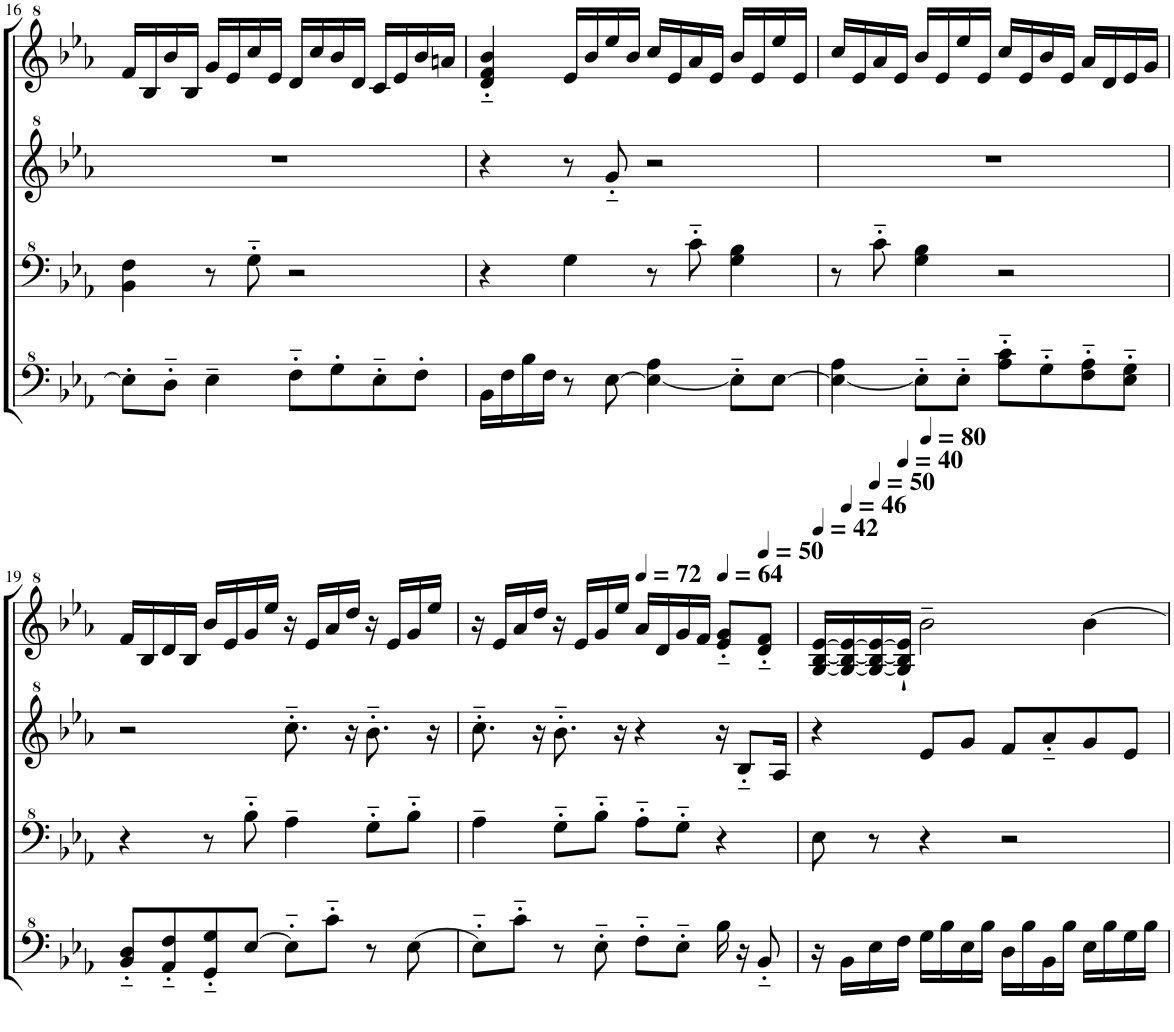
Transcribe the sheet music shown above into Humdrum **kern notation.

**kern	**kern	**kern	**kern
*part1	*part1	*part1	*part1
*staff4	*staff3	*staff2	*staff1
*I"Model III	*	*	*
!!LO:PB:g=z
*clefF^4	*clefF^4	*clefG^2	*clefG^2
*k[b-e-a-]	*k[b-e-a-]	*k[b-e-a-]	*k[b-e-a-]
*M4/4	*M4/4	*M4/4	*M4/4
*met(c)	*met(c)	*met(c)	*met(c)
=16	=16	=16	=16
8e-'\L]	4B-\ 4f\	1r	16ff/LL
.	.	.	16b-/
8d'~\J	.	.	16bb-/
.	.	.	16b-/JJ
4e-~\	8r	.	16gg/LL
.	.	.	16ee-/
.	8g'~\	.	16ccc/
.	.	.	16ee-/JJ
8f'~\L	2r	.	16dd/LL
.	.	.	16ccc/
8g'\	.	.	16bb-/
.	.	.	16dd/JJ
8e-'~\	.	.	16cc/LL
.	.	.	16ee-/
8f'\J	.	.	16bb-/
.	.	.	16aan/JJ
=17	=17	=17	=17
16B-\LL	4r	4r	4dd/'~ 4ff/'~ 4bb-/'~
16f\	.	.	.
16b-\	.	.	.
16f\JJ	.	.	.
8r	4g\	8r	16ee-/LL
.	.	.	16bb-/
[8e-\	.	8gg'~/	16eee-/
.	.	.	16bb-/JJ
4e-\_ 4a-\	8r	2r	16ccc/LL
.	.	.	16ee-/
.	8cc'~\	.	16aa-/
.	.	.	16ee-/JJ
8e-'~\L]	4g\ 4b-\	.	16bb-/LL
.	.	.	16ee-/
[8e-\J	.	.	16eee-/
.	.	.	16ee-/JJ
=18	=18	=18	=18
4e-\_ 4a-\	8r	1r	16ccc/LL
.	.	.	16ee-/
.	8cc'~\	.	16aa-/
.	.	.	16ee-/JJ
8e-'~\L]	4g\ 4b-\	.	16bb-/LL
.	.	.	16ee-/
8e-'~\J	.	.	16eee-/
.	.	.	16ee-/JJ
8a-\'~ 8cc\'~L	2r	.	16ccc/LL
.	.	.	16ee-/
8g'~\	.	.	16bb-/
.	.	.	16ee-/JJ
8f\'~ 8a-\'~	.	.	16aa-/LL
.	.	.	16dd/
8e-\'~ 8g\'~J	.	.	16ee-/
.	.	.	16gg/JJ
!!LO:LB:g=z
=19	=19	=19	=19
8B-/'~ 8d/'~L	4r	2r	16ff/LL
.	.	.	16b-/
8A-/'~ 8f/'~	.	.	16dd/
.	.	.	16b-/JJ
8G/'~ 8g/'~	8r	.	16bb-/LL
.	.	.	16ee-/
[8e-/J	8b-'~\	.	16gg/
.	.	.	16eee-/JJ
8e-'~\L]	4a-~\	8.ccc'~\	16r
.	.	.	16ee-/LL
8cc'~\J	.	.	16aa-/
.	.	16r	16ddd/JJ
8r	8g'~\L	8.bb-'~\	16r
.	.	.	16ee-/LL
[8e-\	8b-'~\J	.	16gg/
.	.	16r	16eee-/JJ
=20	=20	=20	=20
8e-'~\L]	4a-~\	8.ccc'~\	16r
.	.	.	16ee-/LL
8cc'~\J	.	.	16aa-/
.	.	16r	16ddd/JJ
8r	8g'~\L	8.bb-'~\	16r
.	.	.	16ee-/LL
8e-'~\	8b-'~\J	.	16gg/
.	.	16r	16eee-/JJ
*	*	*	*MM72
8f'~\L	8a-'~\L	4r	16aa-/LL
.	.	.	16dd/
8e-'~\J	8g'~\J	.	16gg/
.	.	.	16ff/JJ
*	*	*	*MM64
16b-\	4r	16r	8ee-/'~ 8gg/'~L
16r	.	8b-'~/L	.
*	*	*	*MM50
8B-'~/	.	.	8dd/'~ 8ff/'~J
.	.	16a-/Jk	.
=21	=21	=21	=21
*	*	*	*MM42
16r	8e-\	4r	[16g/ [16b-/ [16ee-/LL
*	*	*	*MM46
16B-\LL	.	.	16g/_ 16b-/_ 16ee-/_
*	*	*	*MM50
16e-\	8r	.	16g/_ 16b-/_ 16ee-/_
*	*	*	*MM40
16f\JJ	.	.	16g/]` 16b-/]` 16ee-/]`JJ
*	*	*	*MM80
16g\LL	4r	8ee-/L	2bb-~\
16b-\	.	.	.
16e-\	.	8gg/J	.
16b-\JJ	.	.	.
16d\LL	2r	8ff/L	.
16b-\	.	.	.
16B-\	.	8aa-'~/	.
16b-\JJ	.	.	.
16e-\LL	.	8gg/	[4bb-\
16b-\	.	.	.
16g\	.	8ee-/J	.
16b-\JJ	.	.	.
=	=	=	=
*-	*-	*-	*-
